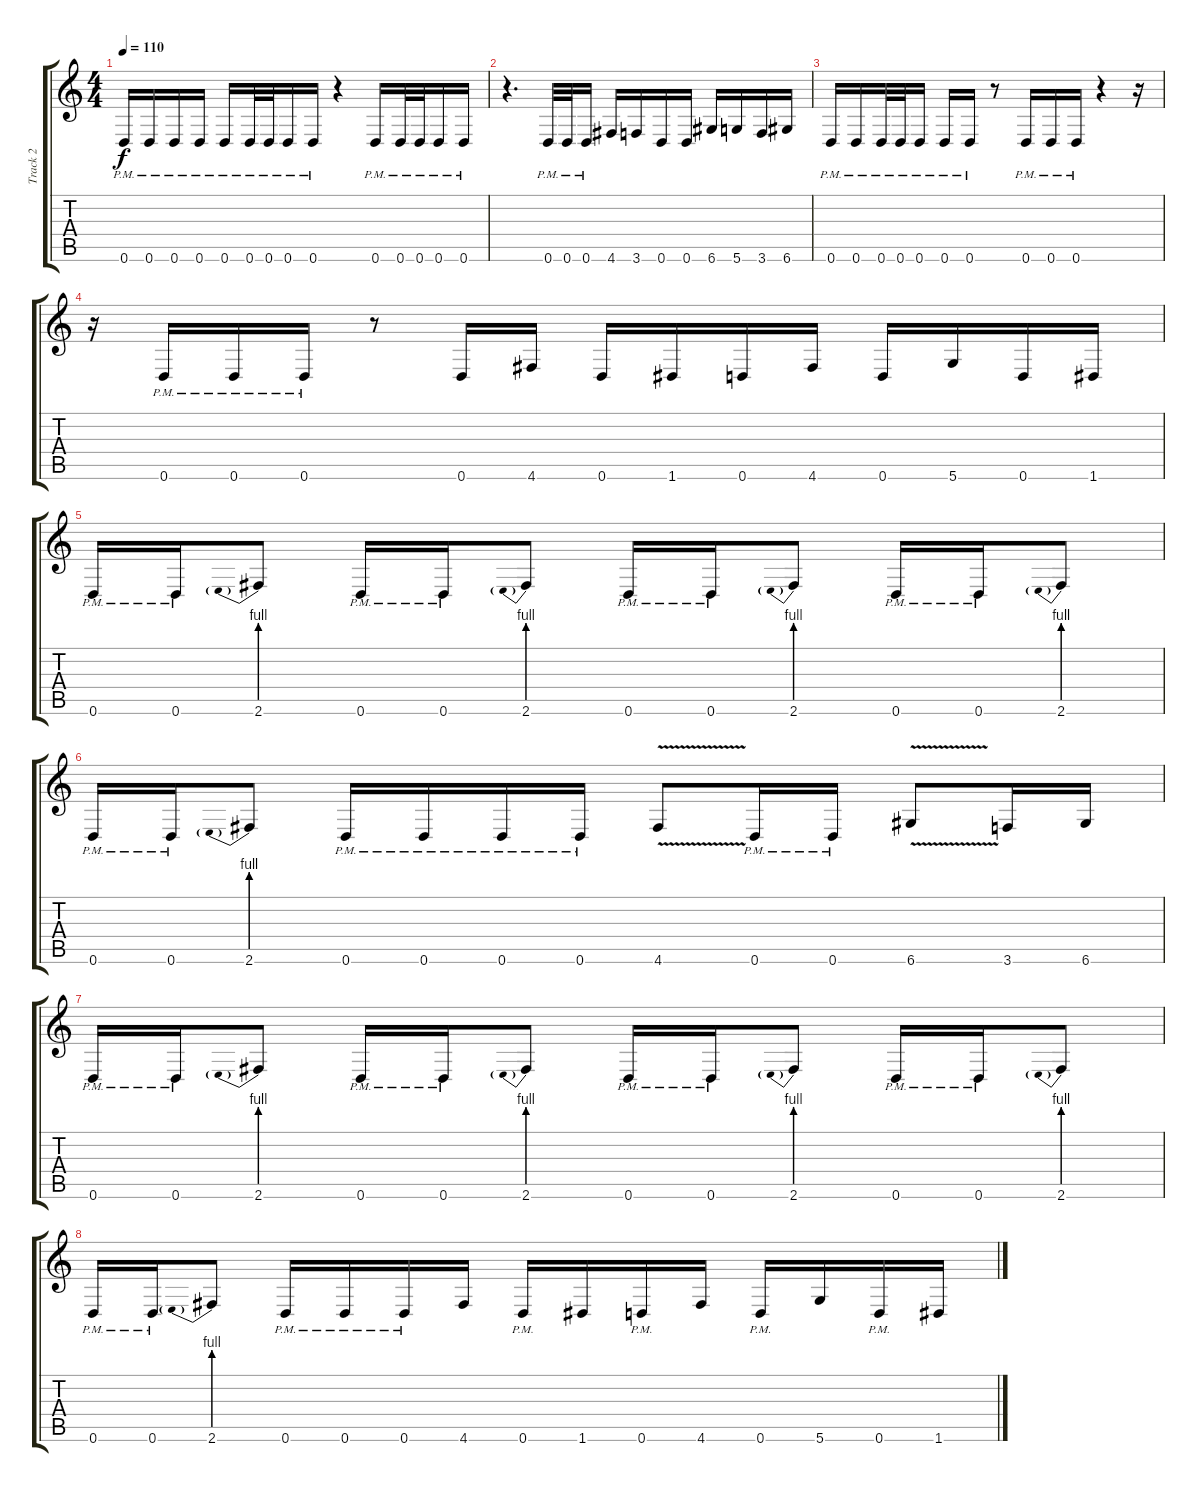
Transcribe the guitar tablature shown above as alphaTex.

\track ("Track 2" "Track 2") {instrument distortionguitar}
\staff {score tabs}
\tuning (E4 B3 G3 D3 A2 D2) {hide}
\ts (4 4)
\tempo 110
\clef g2
\ks c
0.6{pm}.16{dy f} 0.6{pm}.16 0.6{pm}.16 0.6{pm}.16 0.6{pm}.16 0.6{pm}.32 0.6{pm}.32 0.6{pm}.16 0.6{pm}.16 r.4 0.6{pm}.16 0.6{pm}.32 0.6{pm}.32 0.6{pm}.16 0.6{pm}.16 |
r.4{d} 0.6{pm}.32 0.6{pm}.32 0.6{pm}.16 4.6.16 3.6.16 0.6.16 0.6.16 6.6.16 5.6.16 3.6.16 6.6.16 |
0.6{pm}.16 0.6{pm}.16 0.6{pm}.32 0.6{pm}.32 0.6{pm}.16 0.6{pm}.16 0.6{pm}.16 r.8 0.6{pm}.16 0.6{pm}.16 0.6{pm}.16 r.4 r.16 |
r.16 0.6{pm}.16 0.6{pm}.16 0.6{pm}.16 r.8 0.6.16 4.6.16 0.6.16 1.6.16 0.6.16 4.6.16 0.6.16 5.6.16 0.6.16 1.6.16 |
0.6{pm}.16 0.6{pm}.16 2.6{be (prebend 0 4 60 4)}.8 0.6{pm}.16 0.6{pm}.16 2.6{be (prebend 0 4 60 4)}.8 0.6{pm}.16 0.6{pm}.16 2.6{be (prebend 0 4 60 4)}.8 0.6{pm}.16 0.6{pm}.16 2.6{be (prebend 0 4 60 4)}.8 |
0.6{pm}.16 0.6{pm}.16 2.6{be (prebend 0 4 60 4)}.8 0.6{pm}.16 0.6{pm}.16 0.6{pm}.16 0.6{pm}.16 4.6{v}.8 0.6{pm}.16 0.6{pm}.16 6.6{v}.8 3.6.16 6.6.16 |
0.6{pm}.16 0.6{pm}.16 2.6{be (prebend 0 4 60 4)}.8 0.6{pm}.16 0.6{pm}.16 2.6{be (prebend 0 4 60 4)}.8 0.6{pm}.16 0.6{pm}.16 2.6{be (prebend 0 4 60 4)}.8 0.6{pm}.16 0.6{pm}.16 2.6{be (prebend 0 4 60 4)}.8 |
0.6{pm}.16 0.6{pm}.16 2.6{be (prebend 0 4 60 4)}.8 0.6{pm}.16 0.6{pm}.16 0.6{pm}.16 4.6.16 0.6{pm}.16 1.6.16 0.6{pm}.16 4.6.16 0.6{pm}.16 5.6.16 0.6{pm}.16 1.6.16
